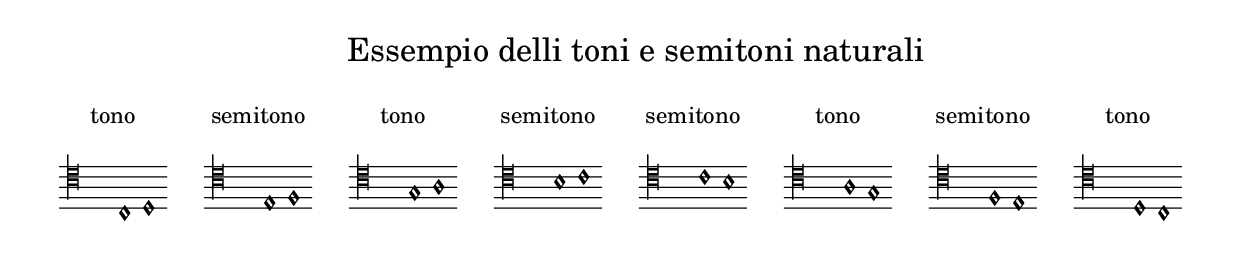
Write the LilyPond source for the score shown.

\version "2.22.2"

% Auto generated file

\header {
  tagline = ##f
}

dot = {
   \once \override Script.add-stem-support = ##f
   \once \override Script.toward-stem-shift = 0
   \once \override Script.skyline-horizontal-padding = 0
   \once \override Script.direction = 1
   \once \override Script.font-size = 1
}

\markup {
  \center-column {
    \line {
      \center-align
      \fontsize#3 { \concat { \normal-text "Essempio delli toni e semitoni naturali"} }
    }
    \null
    \line {
      \center-column {
        \line {
          \left-align {  \normal-text "tono" }
        }

        \null
        \line {
          \score {
            <<
              \new Staff \with { instrumentName = ""} {
                \override Staff.TimeSignature.stencil = ##f
                \override Staff.NoteHead.style = #'baroque
                \accidentalStyle Score.forget
                \override Rest.style = #'mensural
                \override NoteHead.style = #'petrucci
                \cadenzaOn
                \clef "mensural-c4"
                \key c #`((0 . ,NATURAL) (1 . ,NATURAL) (2 . ,NATURAL)
                          (3 . ,NATURAL) (4 . ,NATURAL) (5 . ,NATURAL)
                          (6 . ,NATURAL))  c1   d1  
                \cadenzaOff
              }
            >>
            \layout {
              \context {
                \Score
                \override SpacingSpanner.common-shortest-duration = #(ly:make-moment 1)
              }
            }
          }
        }

      }
      \hspace #3 
      \center-column {
        \line {
          \left-align {  \normal-text "semitono" }
        }

        \null
        \line {
          \score {
            <<
              \new Staff \with { instrumentName = ""} {
                \override Staff.TimeSignature.stencil = ##f
                \override Staff.NoteHead.style = #'baroque
                \accidentalStyle Score.forget
                \override Rest.style = #'mensural
                \override NoteHead.style = #'petrucci
                \cadenzaOn
                \clef "mensural-c4"
                \key c #`((0 . ,NATURAL) (1 . ,NATURAL) (2 . ,NATURAL)
                          (3 . ,NATURAL) (4 . ,NATURAL) (5 . ,NATURAL)
                          (6 . ,NATURAL))  e1   f1  
                \cadenzaOff
              }
            >>
            \layout {
              \context {
                \Score
                \override SpacingSpanner.common-shortest-duration = #(ly:make-moment 1)
              }
            }
          }
        }

      }
      \hspace #3 
      \center-column {
        \line {
          \left-align {  \normal-text "tono" }
        }

        \null
        \line {
          \score {
            <<
              \new Staff \with { instrumentName = ""} {
                \override Staff.TimeSignature.stencil = ##f
                \override Staff.NoteHead.style = #'baroque
                \accidentalStyle Score.forget
                \override Rest.style = #'mensural
                \override NoteHead.style = #'petrucci
                \cadenzaOn
                \clef "mensural-c4"
                \key c #`((0 . ,NATURAL) (1 . ,NATURAL) (2 . ,NATURAL)
                          (3 . ,NATURAL) (4 . ,NATURAL) (5 . ,NATURAL)
                          (6 . ,NATURAL))  g1   a1  
                \cadenzaOff
              }
            >>
            \layout {
              \context {
                \Score
                \override SpacingSpanner.common-shortest-duration = #(ly:make-moment 1)
              }
            }
          }
        }

      }
      \hspace #3 
      \center-column {
        \line {
          \left-align {  \normal-text "semitono" }
        }

        \null
        \line {
          \score {
            <<
              \new Staff \with { instrumentName = ""} {
                \override Staff.TimeSignature.stencil = ##f
                \override Staff.NoteHead.style = #'baroque
                \accidentalStyle Score.forget
                \override Rest.style = #'mensural
                \override NoteHead.style = #'petrucci
                \cadenzaOn
                \clef "mensural-c4"
                \key c #`((0 . ,NATURAL) (1 . ,NATURAL) (2 . ,NATURAL)
                          (3 . ,NATURAL) (4 . ,NATURAL) (5 . ,NATURAL)
                          (6 . ,NATURAL))  b1   c'1  
                \cadenzaOff
              }
            >>
            \layout {
              \context {
                \Score
                \override SpacingSpanner.common-shortest-duration = #(ly:make-moment 1)
              }
            }
          }
        }

      }
      \hspace #3 
      \center-column {
        \line {
          \left-align {  \normal-text "semitono" }
        }

        \null
        \line {
          \score {
            <<
              \new Staff \with { instrumentName = ""} {
                \override Staff.TimeSignature.stencil = ##f
                \override Staff.NoteHead.style = #'baroque
                \accidentalStyle Score.forget
                \override Rest.style = #'mensural
                \override NoteHead.style = #'petrucci
                \cadenzaOn
                \clef "mensural-c4"
                \key c #`((0 . ,NATURAL) (1 . ,NATURAL) (2 . ,NATURAL)
                          (3 . ,NATURAL) (4 . ,NATURAL) (5 . ,NATURAL)
                          (6 . ,NATURAL))  c'1   b1  
                \cadenzaOff
              }
            >>
            \layout {
              \context {
                \Score
                \override SpacingSpanner.common-shortest-duration = #(ly:make-moment 1)
              }
            }
          }
        }

      }
      \hspace #3 
      \center-column {
        \line {
          \left-align {  \normal-text "tono" }
        }

        \null
        \line {
          \score {
            <<
              \new Staff \with { instrumentName = ""} {
                \override Staff.TimeSignature.stencil = ##f
                \override Staff.NoteHead.style = #'baroque
                \accidentalStyle Score.forget
                \override Rest.style = #'mensural
                \override NoteHead.style = #'petrucci
                \cadenzaOn
                \clef "mensural-c4"
                \key c #`((0 . ,NATURAL) (1 . ,NATURAL) (2 . ,NATURAL)
                          (3 . ,NATURAL) (4 . ,NATURAL) (5 . ,NATURAL)
                          (6 . ,NATURAL))  a1   g1  
                \cadenzaOff
              }
            >>
            \layout {
              \context {
                \Score
                \override SpacingSpanner.common-shortest-duration = #(ly:make-moment 1)
              }
            }
          }
        }

      }
      \hspace #3 
      \center-column {
        \line {
          \left-align {  \normal-text "semitono" }
        }

        \null
        \line {
          \score {
            <<
              \new Staff \with { instrumentName = ""} {
                \override Staff.TimeSignature.stencil = ##f
                \override Staff.NoteHead.style = #'baroque
                \accidentalStyle Score.forget
                \override Rest.style = #'mensural
                \override NoteHead.style = #'petrucci
                \cadenzaOn
                \clef "mensural-c4"
                \key c #`((0 . ,NATURAL) (1 . ,NATURAL) (2 . ,NATURAL)
                          (3 . ,NATURAL) (4 . ,NATURAL) (5 . ,NATURAL)
                          (6 . ,NATURAL))  f1   e1  
                \cadenzaOff
              }
            >>
            \layout {
              \context {
                \Score
                \override SpacingSpanner.common-shortest-duration = #(ly:make-moment 1)
              }
            }
          }
        }

      }
      \hspace #3 
      \center-column {
        \line {
          \left-align {  \normal-text "tono" }
        }

        \null
        \line {
          \score {
            <<
              \new Staff \with { instrumentName = ""} {
                \override Staff.TimeSignature.stencil = ##f
                \override Staff.NoteHead.style = #'baroque
                \accidentalStyle Score.forget
                \override Rest.style = #'mensural
                \override NoteHead.style = #'petrucci
                \cadenzaOn
                \clef "mensural-c4"
                \key c #`((0 . ,NATURAL) (1 . ,NATURAL) (2 . ,NATURAL)
                          (3 . ,NATURAL) (4 . ,NATURAL) (5 . ,NATURAL)
                          (6 . ,NATURAL))  d1   c1  
                \cadenzaOff
              }
            >>
            \layout {
              \context {
                \Score
                \override SpacingSpanner.common-shortest-duration = #(ly:make-moment 1)
              }
            }
          }
        }

      }
      \hspace #3 

    }
  }
}